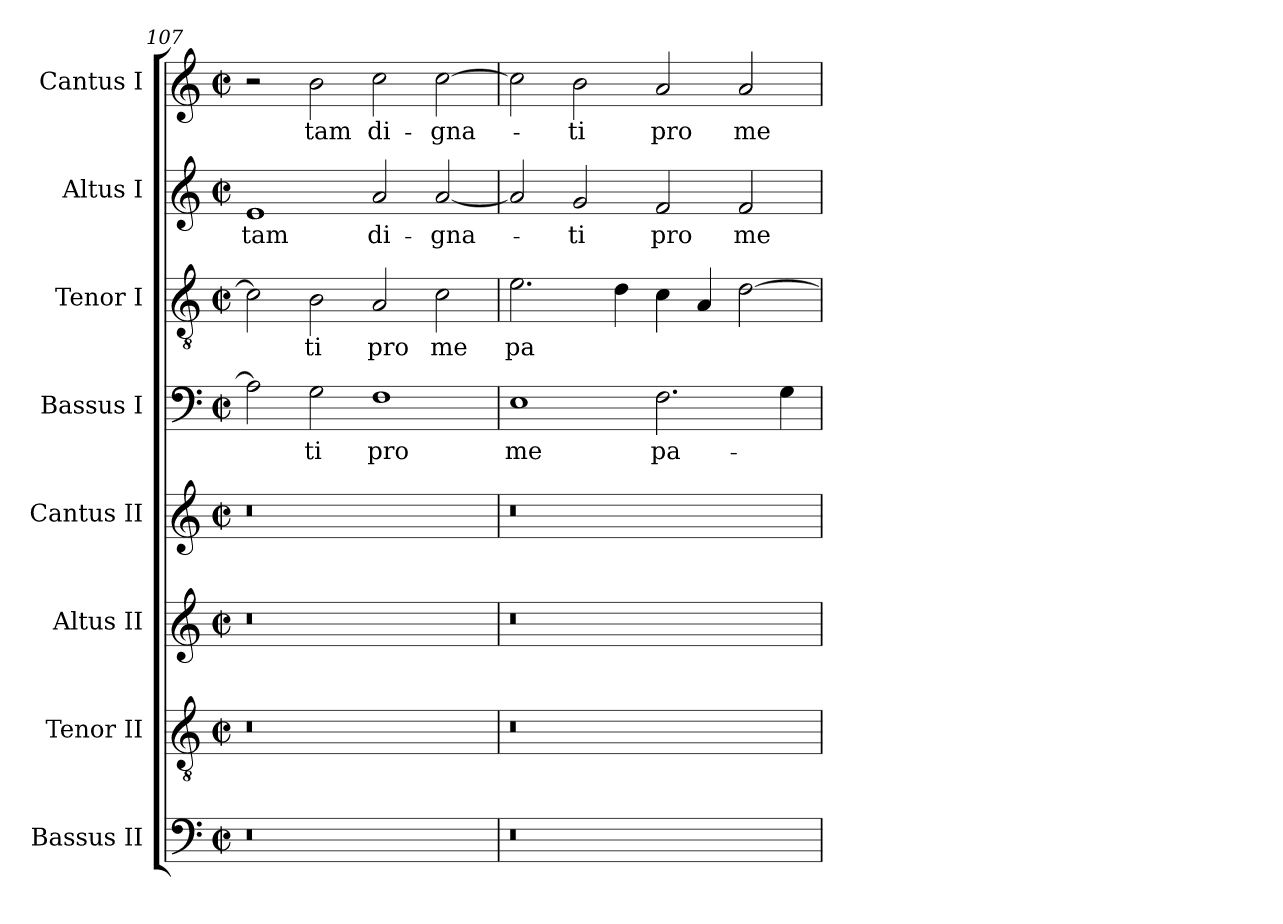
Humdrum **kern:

**kern	**kern	**kern	**kern	**kern	**text	**kern	**text	**kern	**text	**kern	**text
*part8	*part7	*part6	*part5	*part4	*part4	*part3	*part3	*part2	*part2	*part1	*part1
*staff8	*staff7	*staff6	*staff5	*staff4	*staff4	*staff3	*staff3	*staff2	*staff2	*staff1	*staff1
*I"Bassus II	*I"Tenor II	*I"Altus II	*I"Cantus II	*I"Bassus I	*	*I"Tenor I	*	*I"Altus I	*	*I"Cantus I	*
*clefF4	*clefGv2	*clefG2	*clefG2	*clefF4	*	*clefGv2	*	*clefG2	*	*clefG2	*
*k[]	*	*	*	*	*	*	*	*	*	*	*
*C:	*	*	*	*	*	*	*	*	*	*	*
*M2/2	*M2/2	*M2/2	*M2/2	*M2/2	*	*M2/2	*	*M2/2	*	*M2/2	*
*met(c|)	*met(c|)	*met(c|)	*met(c|)	*met(c|)	*	*met(c|)	*	*met(c|)	*	*met(c|)	*
=107	=107	=107	=107	=107	=107	=107	=107	=107	=107	=107	=107
!	!	!	!	!	!	!	!	!	!LO:LY:b:cj	!	!
0r	0r	0r	0r	2A\]	.	2c\]	.	1e	tam	2r	.
!	!	!	!	!	!LO:LY:b:cj	!	!LO:LY:b:cj	!	!	!	!LO:LY:b:cj
.	.	.	.	2G\	-ti	2B\	ti	.	.	2b\	tam
!	!	!	!	!	!LO:LY:b:cj	!	!LO:LY:b:cj	!	!LO:LY:b:cj	!	!LO:LY:b:cj
.	.	.	.	1F	pro	2A/	pro	2a/	di-	2cc\	di-
!	!	!	!	!	!	!	!LO:LY:b:cj	!	!LO:LY:b	!	!LO:LY:b
.	.	.	.	.	.	2c\	me	[<2a/	-gna-	[>2cc\	-gna-
=108	=108	=108	=108	=108	=108	=108	=108	=108	=108	=108	=108
!	!	!	!	!	!LO:LY:b:cj	!	!LO:LY:b:cj	!	!	!	!
0r	0r	0r	0r	1E	me	2.e\	pa	2a/]	.	2cc\]	.
!	!	!	!	!	!	!	!	!	!LO:LY:b:cj	!	!LO:LY:b:cj
.	.	.	.	.	.	.	.	2g/	-ti	2b\	-ti
.	.	.	.	.	.	4d\	.	.	.	.	.
!	!	!	!	!	!LO:LY:b:cj	!	!	!	!LO:LY:b:cj	!	!LO:LY:b:cj
.	.	.	.	2.F\	pa-	4c\	.	2f/	pro	2a/	pro
.	.	.	.	.	.	4A/	.	.	.	.	.
!	!	!	!	!	!	!	!	!	!LO:LY:b:cj	!	!LO:LY:b:cj
.	.	.	.	.	.	[>2d\	.	2f/	me	2a/	me
.	.	.	.	4G\	.	.	.	.	.	.	.
=	=	=	=	=	=	=	=	=	=	=	=
*-	*-	*-	*-	*-	*-	*-	*-	*-	*-	*-	*-
